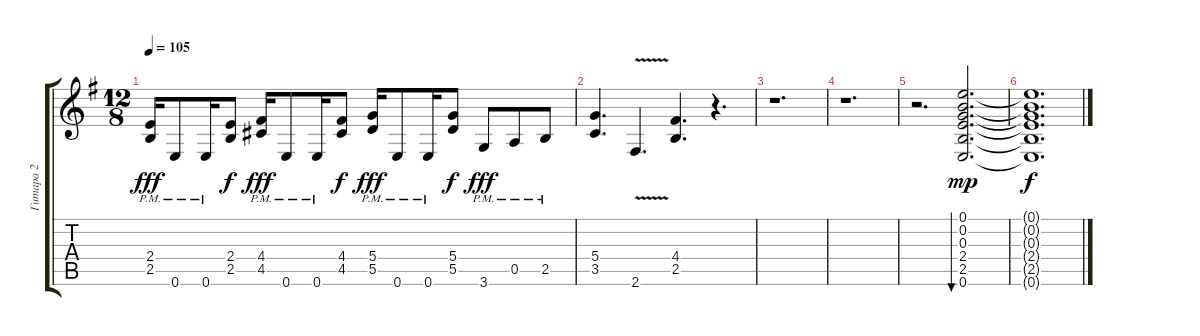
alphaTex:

\track ("Гитара 2" "Гитара 2") {instrument acousticguitarsteel}
\staff {score tabs}
\tuning (E4 B3 G3 D3 A2 E2) {hide}
\ts (12 8)
\tempo 105
\clef g2
\ks eminor
(2.4{pm} 2.5{pm}).16{dy fff instrument distortionguitar} 0.6{pm}.8 0.6{pm}.16 (2.4 2.5).8{dy f} (4.4{pm} 4.5{pm}).16{dy fff} 0.6{pm}.8 0.6{pm}.16 (4.4 4.5).8{dy f} (5.4{pm} 5.5{pm}).16{dy fff} 0.6{pm}.8 0.6{pm}.16 (5.4 5.5).8{dy f} 3.6{pm}.8{dy fff} 0.5{pm}.8 2.5{pm}.8 |
(5.4 3.5).4{d instrument distortionguitar} 2.6{v}.4{d} (4.4 2.5).4{d} r.4{d} |
r.1{d instrument acousticguitarsteel} |
r.1{d} |
r.2{d} (0.1 0.2 0.3 2.4 2.5 0.6).2{d bu 240 dy mp} |
(0.1{t} 0.2{t} 0.3{t} 2.4{t} 2.5{t} 0.6{t}).1{d dy f}
